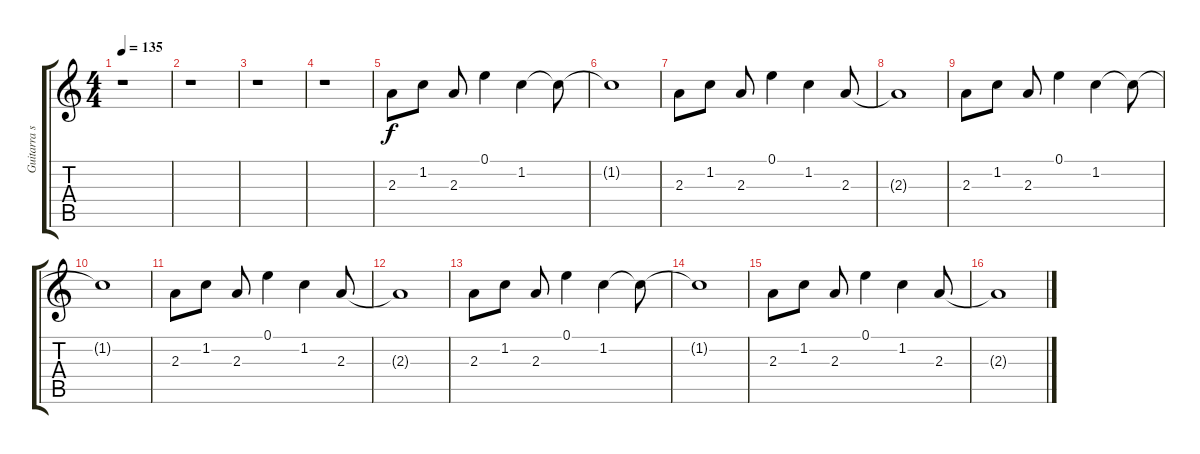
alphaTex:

\track ("Guitarra solo - Luciano" "Guitarra s") {instrument electricguitarclean}
\staff {score tabs}
\tuning (E4 B3 G3 D3 A2 E2) {hide}
\ts (4 4)
\tempo 135
\clef g2
\ks c
r.1{dy f instrument electricguitarclean} |
r.1 |
r.1 |
r.1 |
2.3.8 1.2.8 2.3.8 0.1.4 1.2.4 1.2{t}.8 |
1.2{t}.1 |
2.3.8 1.2.8 2.3.8 0.1.4 1.2.4 2.3.8 |
2.3{t}.1 |
2.3.8 1.2.8 2.3.8 0.1.4 1.2.4 1.2{t}.8 |
1.2{t}.1 |
2.3.8 1.2.8 2.3.8 0.1.4 1.2.4 2.3.8 |
2.3{t}.1 |
2.3.8 1.2.8 2.3.8 0.1.4 1.2.4 1.2{t}.8 |
1.2{t}.1 |
2.3.8 1.2.8 2.3.8 0.1.4 1.2.4 2.3.8 |
2.3{t}.1
